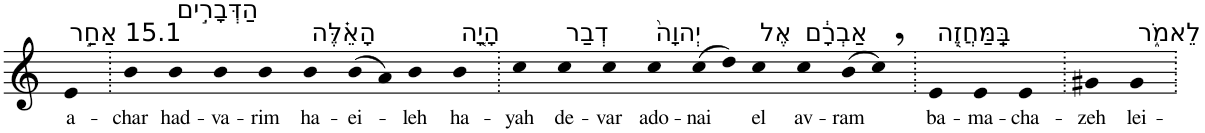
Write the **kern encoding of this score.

**kern	**text
*part1	*part1
*staff1	*staff1
*I"Piano	*
*I'Pno	*
*clefG2	*
*k[]	*
=1	=1
!LO:TX:a:t=15.1 אַחַ֣ר	!
!	!LO:LY:b
4e	a-
=2.	=2.
!	!LO:LY:b
4b	-char
!LO:TX:a:t=הַדְּבָרִ֣ים	!
!	!LO:LY:b
4b	had-
!	!LO:LY:b
4b	-va-
!	!LO:LY:b
4b	-rim
!LO:TX:a:t=הָאֵ֗לֶּה	!
!	!LO:LY:b
4b	ha-
!	!LO:LY:b
(>8b	-ei-
8a)	.
!	!LO:LY:b
4b	-leh
!LO:TX:a:t=הָיָ֤ה	!
!	!LO:LY:b
4b	ha-
=3.	=3.
!	!LO:LY:b
4cc	-yah
!LO:TX:a:t=דְבַר	!
!	!LO:LY:b
4cc	de-
!	!LO:LY:b
4cc	-var
!LO:TX:a:t=יְהוָה֙	!
!	!LO:LY:b
4cc	ado-
!	!LO:LY:b
(>8cc	-nai
8dd)	.
!LO:TX:a:t=אֶל	!
!	!LO:LY:b
4cc	el
!LO:TX:a:t=אַבְרָ֔ם	!
!	!LO:LY:b
4cc	av-
!	!LO:LY:b
(>8b	-ram
8cc,)	.
=4.	=4.
!LO:TX:a:t=בַּֽמַּחֲזֶ֖ה	!
!	!LO:LY:b
4e	ba-
!	!LO:LY:b
4e	-ma-
!	!LO:LY:b
4e	-cha-
=5.	=5.
!	!LO:LY:b
4g#X	-zeh
!LO:TX:a:t=לֵאמֹ֑ר	!
!	!LO:LY:b
4g#	lei-
=.	=.
*-	*-
